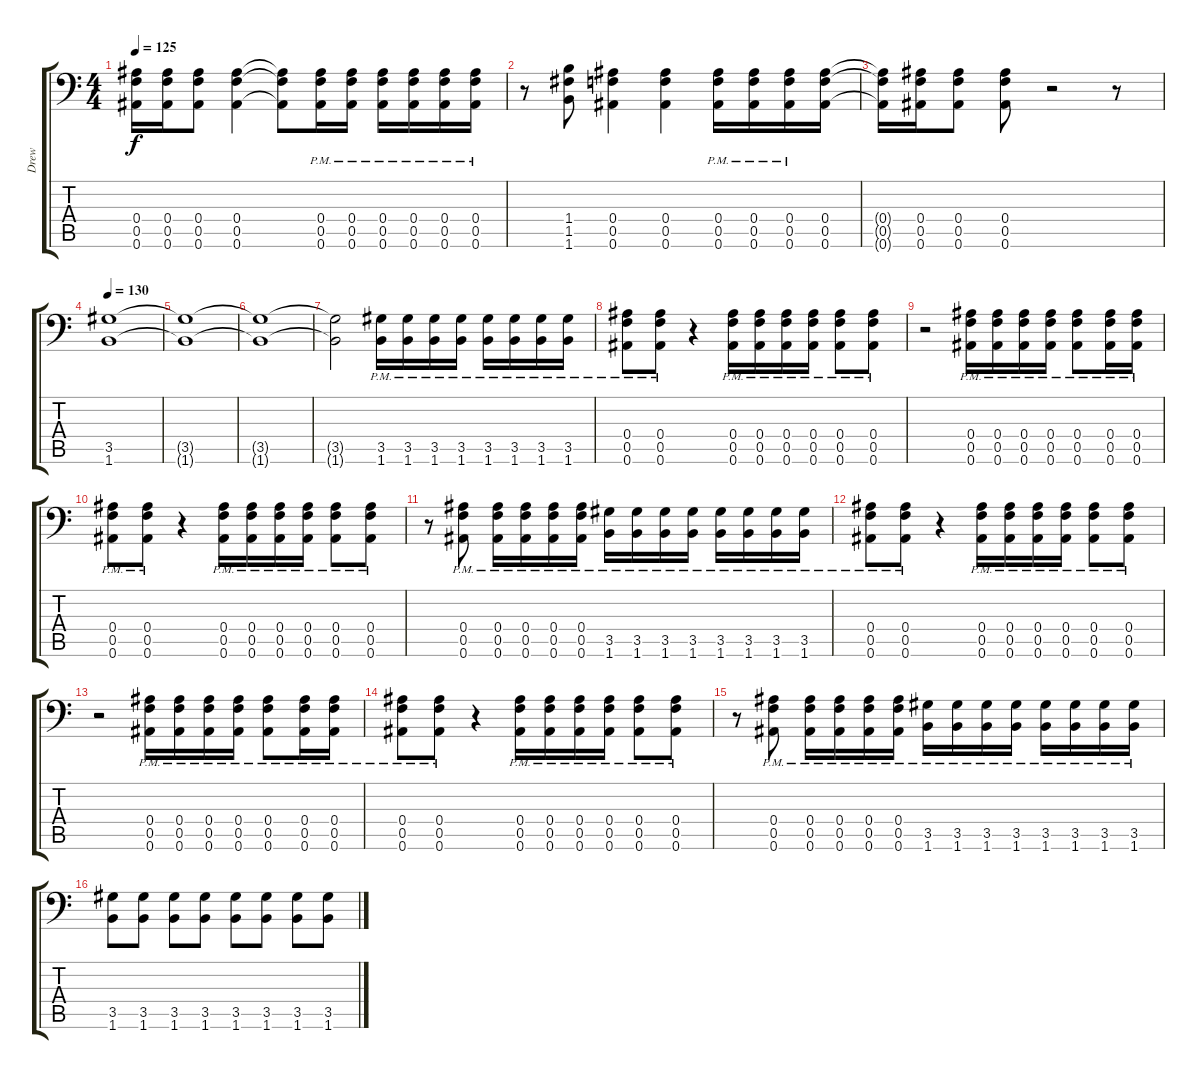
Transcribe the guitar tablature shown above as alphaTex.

\track ("Drew" "Drew") {instrument distortionguitar}
\staff {score tabs}
\tuning (C4 G3 Eb3 Bb2 F2 Bb1) {hide}
\ts (4 4)
\tempo 125
\clef f4
\ks c
(0.4{t} 0.5{t} 0.6{t}).16{dy f} (0.4 0.5 0.6).16 (0.4 0.5 0.6).8 (0.4 0.5 0.6).4 (0.4{t} 0.5{t} 0.6{t}).8 (0.4{pm} 0.5{pm} 0.6{pm}).16 (0.4{pm} 0.5{pm} 0.6{pm}).16 (0.4{pm} 0.5{pm} 0.6{pm}).16 (0.4{pm} 0.5{pm} 0.6{pm}).16 (0.4{pm} 0.5{pm} 0.6{pm}).16 (0.4{pm} 0.5{pm} 0.6{pm}).16 |
r.8 (1.4 1.5 1.6).8 (0.4 0.5 0.6).4 (0.4 0.5 0.6).4 (0.4{pm} 0.5{pm} 0.6{pm}).16 (0.4{pm} 0.5{pm} 0.6{pm}).16 (0.4{pm} 0.5{pm} 0.6{pm}).16 (0.4 0.5 0.6).16 |
(0.4{t} 0.5{t} 0.6{t}).16 (0.4 0.5 0.6).16 (0.4 0.5 0.6).8 (0.4 0.5 0.6).8 r.2 r.8 |
\tempo 130
(3.5 1.6).1 |
(3.5{t} 1.6{t}).1 |
(3.5{t} 1.6{t}).1 |
(3.5{t} 1.6{t}).2 (3.5{pm} 1.6{pm}).16 (3.5{pm} 1.6{pm}).16 (3.5{pm} 1.6{pm}).16 (3.5{pm} 1.6{pm}).16 (3.5{pm} 1.6{pm}).16 (3.5{pm} 1.6{pm}).16 (3.5{pm} 1.6{pm}).16 (3.5{pm} 1.6{pm}).16 |
(0.4{pm} 0.5{pm} 0.6{pm}).8 (0.4{pm} 0.5{pm} 0.6{pm}).8 r.4 (0.4{pm} 0.5{pm} 0.6{pm}).16 (0.4{pm} 0.5{pm} 0.6{pm}).16 (0.4{pm} 0.5{pm} 0.6{pm}).16 (0.4{pm} 0.5{pm} 0.6{pm}).16 (0.4{pm} 0.5{pm} 0.6{pm}).8 (0.4{pm} 0.5{pm} 0.6{pm}).8 |
r.2 (0.4{pm} 0.5{pm} 0.6{pm}).16 (0.4{pm} 0.5{pm} 0.6{pm}).16 (0.4{pm} 0.5{pm} 0.6{pm}).16 (0.4{pm} 0.5{pm} 0.6{pm}).16 (0.4{pm} 0.5{pm} 0.6{pm}).8 (0.4{pm} 0.5{pm} 0.6{pm}).16 (0.4{pm} 0.5{pm} 0.6{pm}).16 |
(0.4{pm} 0.5{pm} 0.6{pm}).8 (0.4{pm} 0.5{pm} 0.6{pm}).8 r.4 (0.4{pm} 0.5{pm} 0.6{pm}).16 (0.4{pm} 0.5{pm} 0.6{pm}).16 (0.4{pm} 0.5{pm} 0.6{pm}).16 (0.4{pm} 0.5{pm} 0.6{pm}).16 (0.4{pm} 0.5{pm} 0.6{pm}).8 (0.4{pm} 0.5{pm} 0.6{pm}).8 |
r.8 (0.4{pm} 0.5{pm} 0.6{pm}).8 (0.4{pm} 0.5{pm} 0.6{pm}).16 (0.4{pm} 0.5{pm} 0.6{pm}).16 (0.4{pm} 0.5{pm} 0.6{pm}).16 (0.4{pm} 0.5{pm} 0.6{pm}).16 (3.5{pm} 1.6{pm}).16 (3.5{pm} 1.6{pm}).16 (3.5{pm} 1.6{pm}).16 (3.5{pm} 1.6{pm}).16 (3.5{pm} 1.6{pm}).16 (3.5{pm} 1.6{pm}).16 (3.5{pm} 1.6{pm}).16 (3.5{pm} 1.6{pm}).16 |
(0.4{pm} 0.5{pm} 0.6{pm}).8 (0.4{pm} 0.5{pm} 0.6{pm}).8 r.4 (0.4{pm} 0.5{pm} 0.6{pm}).16 (0.4{pm} 0.5{pm} 0.6{pm}).16 (0.4{pm} 0.5{pm} 0.6{pm}).16 (0.4{pm} 0.5{pm} 0.6{pm}).16 (0.4{pm} 0.5{pm} 0.6{pm}).8 (0.4{pm} 0.5{pm} 0.6{pm}).8 |
r.2 (0.4{pm} 0.5{pm} 0.6{pm}).16 (0.4{pm} 0.5{pm} 0.6{pm}).16 (0.4{pm} 0.5{pm} 0.6{pm}).16 (0.4{pm} 0.5{pm} 0.6{pm}).16 (0.4{pm} 0.5{pm} 0.6{pm}).8 (0.4{pm} 0.5{pm} 0.6{pm}).16 (0.4{pm} 0.5{pm} 0.6{pm}).16 |
(0.4{pm} 0.5{pm} 0.6{pm}).8 (0.4{pm} 0.5{pm} 0.6{pm}).8 r.4 (0.4{pm} 0.5{pm} 0.6{pm}).16 (0.4{pm} 0.5{pm} 0.6{pm}).16 (0.4{pm} 0.5{pm} 0.6{pm}).16 (0.4{pm} 0.5{pm} 0.6{pm}).16 (0.4{pm} 0.5{pm} 0.6{pm}).8 (0.4{pm} 0.5{pm} 0.6{pm}).8 |
r.8 (0.4{pm} 0.5{pm} 0.6{pm}).8 (0.4{pm} 0.5{pm} 0.6{pm}).16 (0.4{pm} 0.5{pm} 0.6{pm}).16 (0.4{pm} 0.5{pm} 0.6{pm}).16 (0.4{pm} 0.5{pm} 0.6{pm}).16 (3.5{pm} 1.6{pm}).16 (3.5{pm} 1.6{pm}).16 (3.5{pm} 1.6{pm}).16 (3.5{pm} 1.6{pm}).16 (3.5{pm} 1.6{pm}).16 (3.5{pm} 1.6{pm}).16 (3.5{pm} 1.6{pm}).16 (3.5{pm} 1.6{pm}).16 |
(3.5 1.6).8 (3.5 1.6).8 (3.5 1.6).8 (3.5 1.6).8 (3.5 1.6).8 (3.5 1.6).8 (3.5 1.6).8 (3.5 1.6).8
